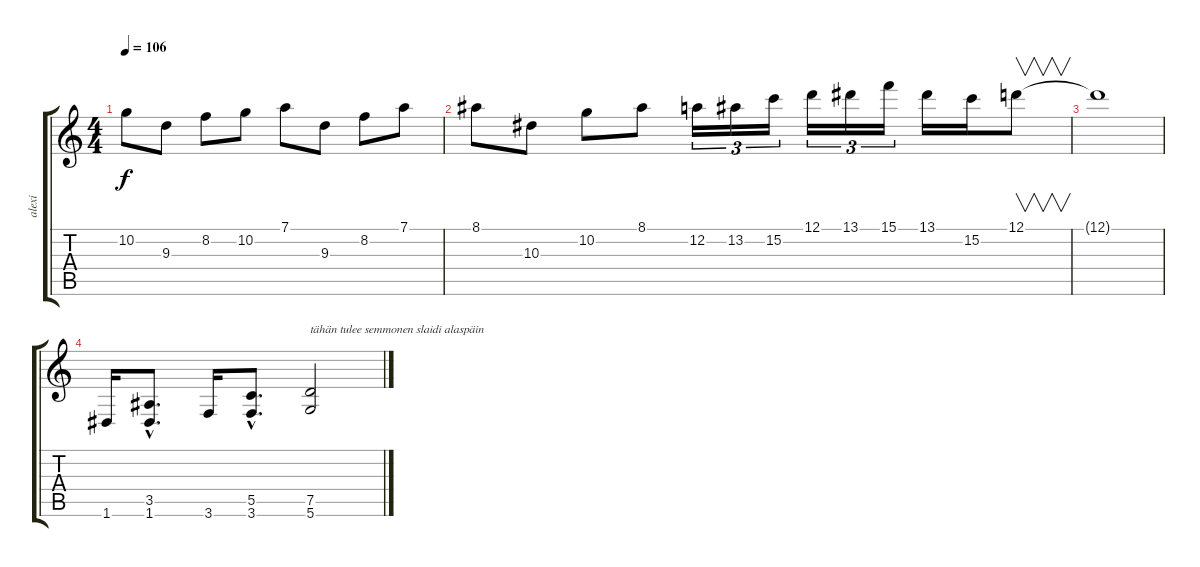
\track ("alexi" "alexi") {instrument overdrivenguitar}
\staff {score tabs}
\tuning (D4 A3 F3 C3 G2 D2) {hide}
\ts (4 4)
\tempo 106
\clef g2
\ks c
10.2.8{dy f} 9.3.8 8.2.8 10.2.8 7.1.8 9.3.8 8.2.8 7.1.8 |
8.1.8 10.3.8 10.2.8 8.1.8 12.2.16{tu (3 2)} 13.2.16{tu (3 2)} 15.2.16{tu (3 2)} 12.1.16{tu (3 2)} 13.1.16{tu (3 2)} 15.1.16{tu (3 2)} 13.1.16 15.2.16 12.1.8{v} |
12.1{t}.1 |
1.6.16 (3.5{hac} 1.6{hac}).8{d} 3.6.16 (5.5{hac} 3.6{hac}).8{d} (7.5 5.6).2{txt "tähän tulee semmonen slaidi alaspäin"}
